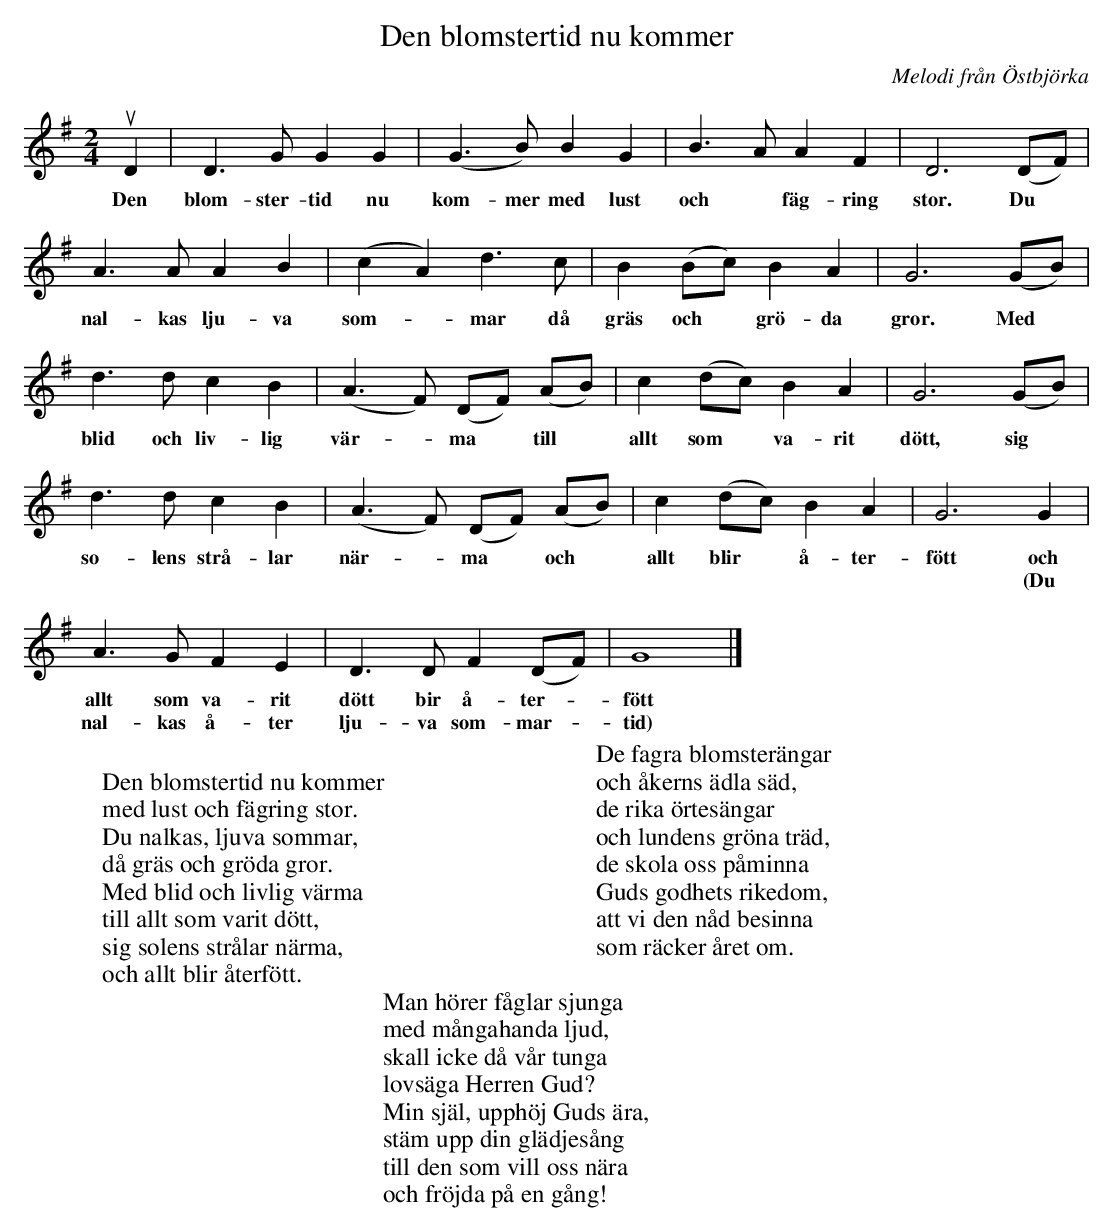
X:1
T:Den blomstertid nu kommer
C:Melodi från Östbjörka
Q:1/4=170
L:1/4
M:2/4
K:Gmaj
uD | D>G GG | (G>B) B G | B>A A F | D3 (D/2F/2) |
w:Den blom-ster-tid nu kom-mer med lust och* fäg-ring stor. Du
A>A AB | (c A) d>c | B (B/c/) B A | G3 (G/B/) |
w:nal-kas lju-va som-*mar då gräs och* grö-da gror. Med
d>d c B | (A>F) (D/F/) (A/B/) | c (d/c/) B A | G3 (G/B/) |
w:blid och liv-lig vär-*ma* till* allt som* va-rit dött, sig
d>d c B | (A>F) (D/F/) (A/B/) | c (d/c/) B A | G3 G |
w:so-lens strå-lar när-*ma* och* allt blir* å-ter-fött och
w:* * * * * * * * * * * * * *  * * (Du
A>G F E | D>D F (D/F/) | G4 |]
w:allt som va-rit dött bir å-ter-*fött
w:nal-kas å-ter lju-va som-mar-*tid)
W:
W:Den blomstertid nu kommer
W:med lust och fägring stor.
W:Du nalkas, ljuva sommar,
W:då gräs och gröda gror.
W:Med blid och livlig värma
W:till allt som varit dött,
W:sig solens strålar närma,
W:och allt blir återfött.
W:
W
W:De fagra blomsterängar
W:och åkerns ädla säd,
W:de rika örtesängar
W:och lundens gröna träd,
W:de skola oss påminna
W:Guds godhets rikedom,
W:att vi den nåd besinna
W:som räcker året om.
W:
W:Man hörer fåglar sjunga
W:med mångahanda ljud,
W:skall icke då vår tunga
W:lovsäga Herren Gud?
W:Min själ, upphöj Guds ära,
W:stäm upp din glädjesång
W:till den som vill oss nära
W:och fröjda på en gång!
